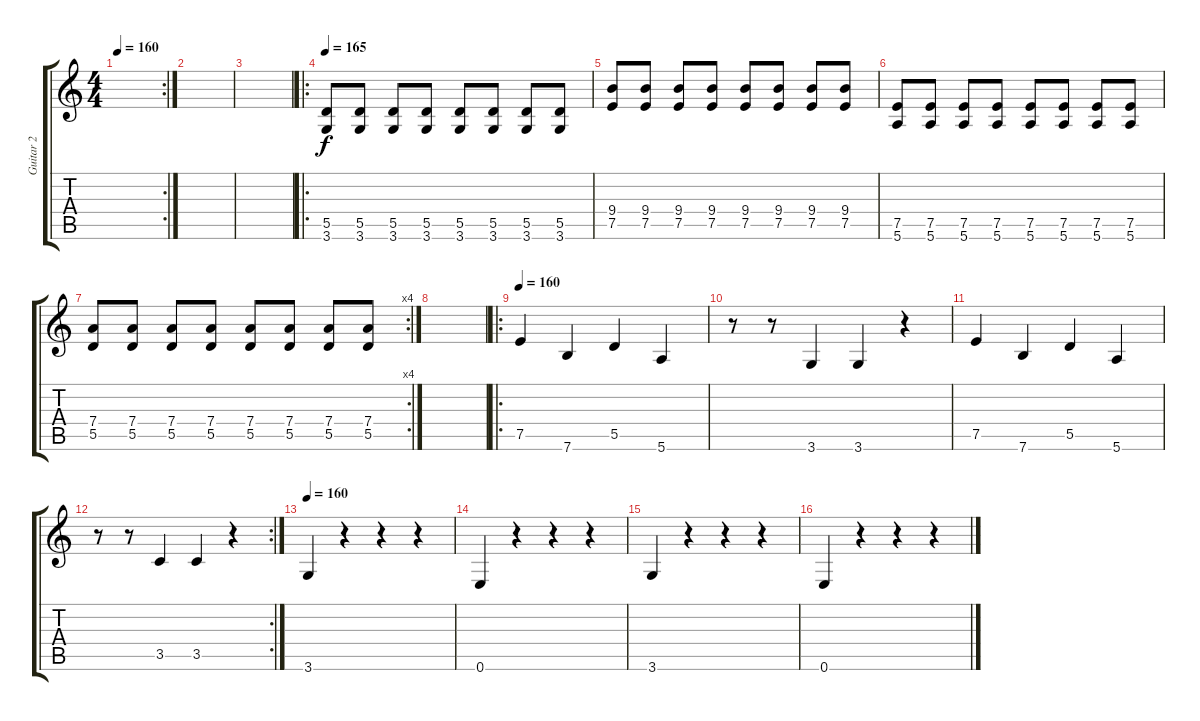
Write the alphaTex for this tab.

\track ("Guitar 2" "Guitar 2") {instrument distortionguitar}
\staff {score tabs}
\tuning (E4 B3 G3 D3 A2 E2) {hide}
\rc 2
\ts (4 4)
\tempo 160
\clef g2
\ks c
|
|
|
\ro
\tempo 165
(5.5 3.6).8{volume 11} (5.5 3.6).8 (5.5 3.6).8 (5.5 3.6).8 (5.5 3.6).8 (5.5 3.6).8 (5.5 3.6).8 (5.5 3.6).8 |
(9.4 7.5).8 (9.4 7.5).8 (9.4 7.5).8 (9.4 7.5).8 (9.4 7.5).8 (9.4 7.5).8 (9.4 7.5).8 (9.4 7.5).8 |
(7.5 5.6).8 (7.5 5.6).8 (7.5 5.6).8 (7.5 5.6).8 (7.5 5.6).8 (7.5 5.6).8 (7.5 5.6).8 (7.5 5.6).8 |
\rc 4
(7.4 5.5).8 (7.4 5.5).8 (7.4 5.5).8 (7.4 5.5).8 (7.4 5.5).8 (7.4 5.5).8 (7.4 5.5).8 (7.4 5.5).8 |
|
\ro
\tempo 160
7.5.4 7.6.4 5.5.4 5.6.4 |
r.8 r.8 3.6.4 3.6.4 r.4 |
7.5.4 7.6.4 5.5.4 5.6.4 |
\rc 2
r.8 r.8 3.5.4 3.5.4 r.4 |
\tempo 160
3.6.4 r.4 r.4 r.4 |
0.6.4 r.4 r.4 r.4 |
3.6.4 r.4 r.4 r.4 |
0.6.4 r.4 r.4 r.4
